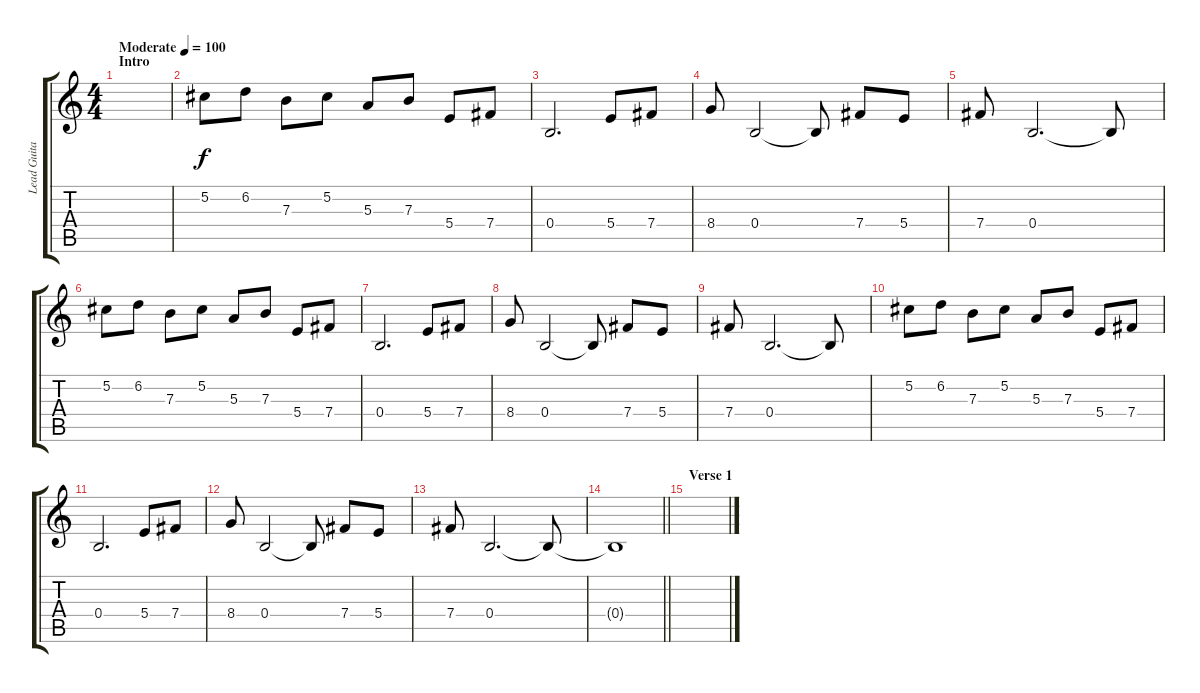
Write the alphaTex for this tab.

\track ("Lead Guitar" "Lead Guita") {instrument electricguitarclean}
\staff {score tabs}
\tuning (Db4 Ab3 E3 B2 Gb2 B1) {hide}
\ts (4 4)
\section ("" "Intro")
\tempo (100 "Moderate")
\clef g2
\ks c
|
5.2.8 6.2.8 7.3.8 5.2.8 5.3.8 7.3.8 5.4.8 7.4.8 |
0.4.2{d} 5.4.8 7.4.8 |
8.4.8 0.4.2 0.4{t}.8 7.4.8 5.4.8 |
7.4.8 0.4.2{d} 0.4{t}.8 |
5.2.8 6.2.8 7.3.8 5.2.8 5.3.8 7.3.8 5.4.8 7.4.8 |
0.4.2{d} 5.4.8 7.4.8 |
8.4.8 0.4.2 0.4{t}.8 7.4.8 5.4.8 |
7.4.8 0.4.2{d} 0.4{t}.8 |
5.2.8 6.2.8 7.3.8 5.2.8 5.3.8 7.3.8 5.4.8 7.4.8 |
0.4.2{d} 5.4.8 7.4.8 |
8.4.8 0.4.2 0.4{t}.8 7.4.8 5.4.8 |
7.4.8 0.4.2{d} 0.4{t}.8 |
\barLineRight lightlight
0.4{t}.1 |
\section ("" "Verse 1")
